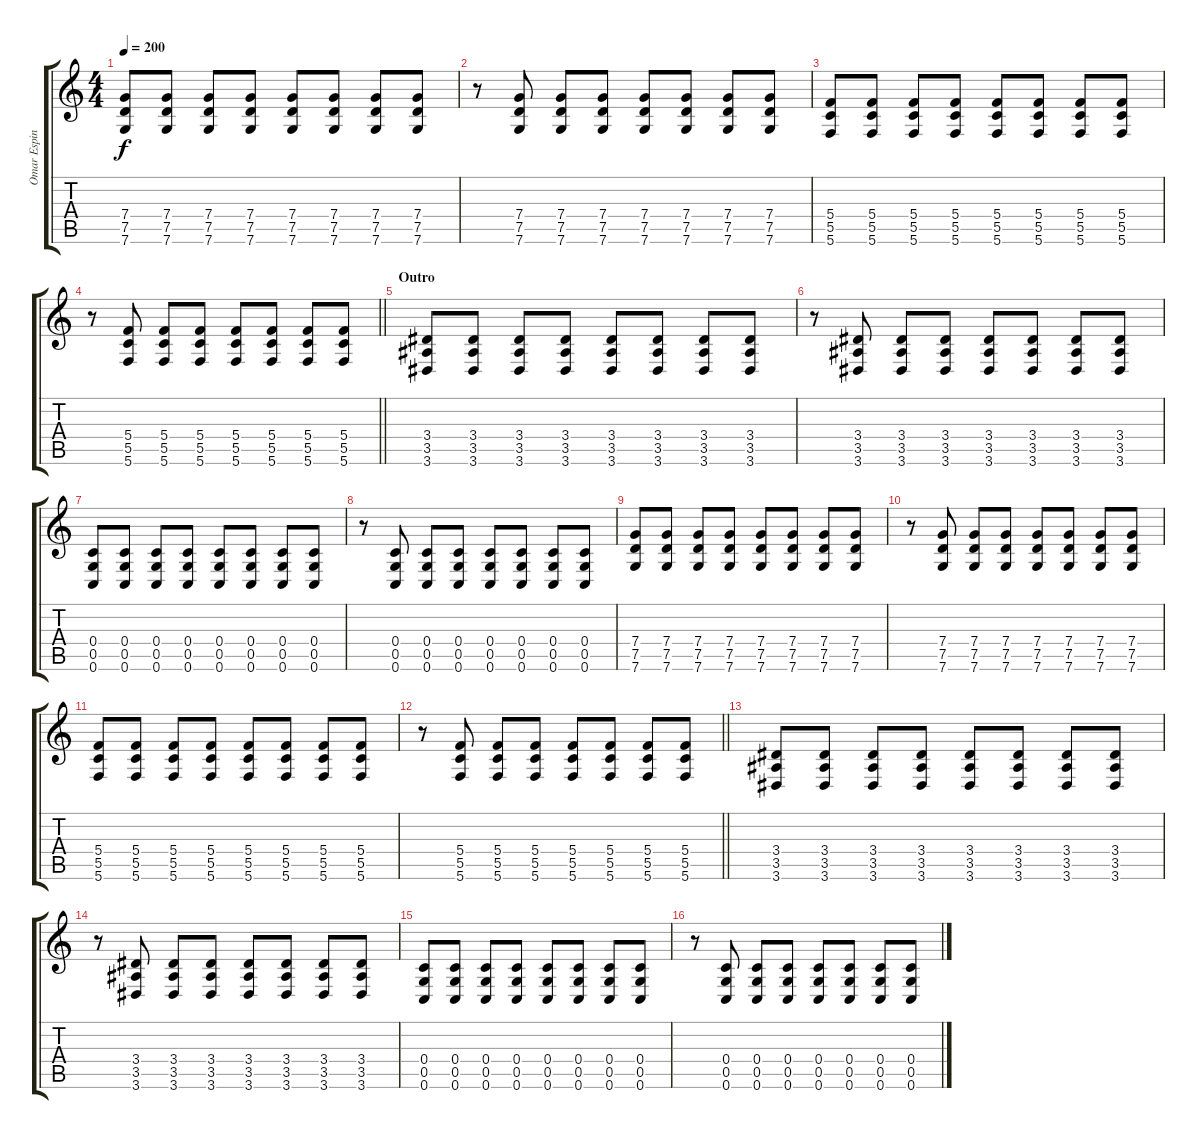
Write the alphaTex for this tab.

\track ("Omar Espinoza" "Omar Espin") {instrument distortionguitar}
\staff {score tabs}
\tuning (D4 A3 F3 C3 G2 C2) {hide}
\ts (4 4)
\tempo 200
\clef g2
\ks c
(7.4 7.5 7.6).8{dy f} (7.4 7.5 7.6).8 (7.4 7.5 7.6).8 (7.4 7.5 7.6).8 (7.4 7.5 7.6).8 (7.4 7.5 7.6).8 (7.4 7.5 7.6).8 (7.4 7.5 7.6).8 |
r.8 (7.4 7.5 7.6).8 (7.4 7.5 7.6).8 (7.4 7.5 7.6).8 (7.4 7.5 7.6).8 (7.4 7.5 7.6).8 (7.4 7.5 7.6).8 (7.4 7.5 7.6).8 |
(5.4 5.5 5.6).8 (5.4 5.5 5.6).8 (5.4 5.5 5.6).8 (5.4 5.5 5.6).8 (5.4 5.5 5.6).8 (5.4 5.5 5.6).8 (5.4 5.5 5.6).8 (5.4 5.5 5.6).8 |
\barLineRight lightlight
r.8 (5.4 5.5 5.6).8 (5.4 5.5 5.6).8 (5.4 5.5 5.6).8 (5.4 5.5 5.6).8 (5.4 5.5 5.6).8 (5.4 5.5 5.6).8 (5.4 5.5 5.6).8 |
\section ("" "Outro")
(3.4 3.5 3.6).8 (3.4 3.5 3.6).8 (3.4 3.5 3.6).8 (3.4 3.5 3.6).8 (3.4 3.5 3.6).8 (3.4 3.5 3.6).8 (3.4 3.5 3.6).8 (3.4 3.5 3.6).8 |
r.8 (3.4 3.5 3.6).8 (3.4 3.5 3.6).8 (3.4 3.5 3.6).8 (3.4 3.5 3.6).8 (3.4 3.5 3.6).8 (3.4 3.5 3.6).8 (3.4 3.5 3.6).8 |
(0.4 0.5 0.6).8 (0.4 0.5 0.6).8 (0.4 0.5 0.6).8 (0.4 0.5 0.6).8 (0.4 0.5 0.6).8 (0.4 0.5 0.6).8 (0.4 0.5 0.6).8 (0.4 0.5 0.6).8 |
r.8 (0.4 0.5 0.6).8 (0.4 0.5 0.6).8 (0.4 0.5 0.6).8 (0.4 0.5 0.6).8 (0.4 0.5 0.6).8 (0.4 0.5 0.6).8 (0.4 0.5 0.6).8 |
(7.4 7.5 7.6).8 (7.4 7.5 7.6).8 (7.4 7.5 7.6).8 (7.4 7.5 7.6).8 (7.4 7.5 7.6).8 (7.4 7.5 7.6).8 (7.4 7.5 7.6).8 (7.4 7.5 7.6).8 |
r.8 (7.4 7.5 7.6).8 (7.4 7.5 7.6).8 (7.4 7.5 7.6).8 (7.4 7.5 7.6).8 (7.4 7.5 7.6).8 (7.4 7.5 7.6).8 (7.4 7.5 7.6).8 |
(5.4 5.5 5.6).8 (5.4 5.5 5.6).8 (5.4 5.5 5.6).8 (5.4 5.5 5.6).8 (5.4 5.5 5.6).8 (5.4 5.5 5.6).8 (5.4 5.5 5.6).8 (5.4 5.5 5.6).8 |
\barLineRight lightlight
r.8 (5.4 5.5 5.6).8 (5.4 5.5 5.6).8 (5.4 5.5 5.6).8 (5.4 5.5 5.6).8 (5.4 5.5 5.6).8 (5.4 5.5 5.6).8 (5.4 5.5 5.6).8 |
(3.4 3.5 3.6).8 (3.4 3.5 3.6).8 (3.4 3.5 3.6).8 (3.4 3.5 3.6).8 (3.4 3.5 3.6).8 (3.4 3.5 3.6).8 (3.4 3.5 3.6).8 (3.4 3.5 3.6).8 |
r.8 (3.4 3.5 3.6).8 (3.4 3.5 3.6).8 (3.4 3.5 3.6).8 (3.4 3.5 3.6).8 (3.4 3.5 3.6).8 (3.4 3.5 3.6).8 (3.4 3.5 3.6).8 |
(0.4 0.5 0.6).8 (0.4 0.5 0.6).8 (0.4 0.5 0.6).8 (0.4 0.5 0.6).8 (0.4 0.5 0.6).8 (0.4 0.5 0.6).8 (0.4 0.5 0.6).8 (0.4 0.5 0.6).8 |
r.8 (0.4 0.5 0.6).8 (0.4 0.5 0.6).8 (0.4 0.5 0.6).8 (0.4 0.5 0.6).8 (0.4 0.5 0.6).8 (0.4 0.5 0.6).8 (0.4 0.5 0.6).8
